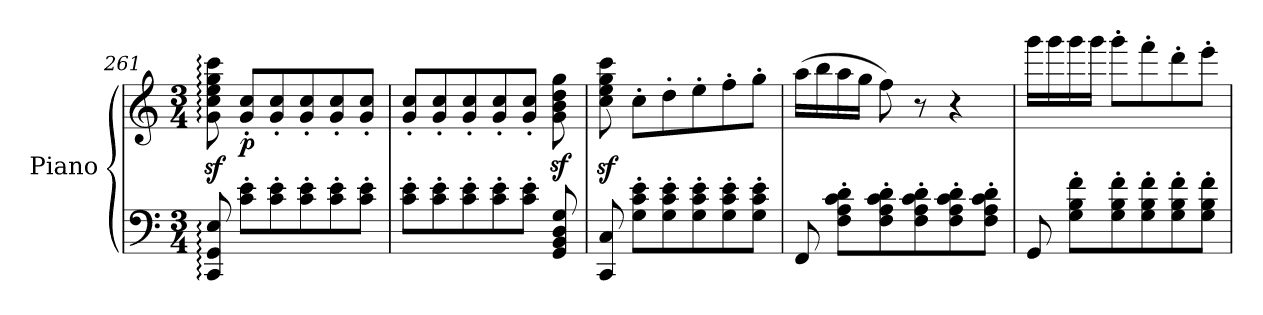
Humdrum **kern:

**kern	**kern	**dynam
*part1	*part1	*part1
*staff2	*staff1	*staff1/2
*I"Piano	*	*
*I'Pno.	*	*
*clefF4	*clefG2	*
*k[]	*k[]	*
*M3/4	*M3/4	*
=261	=261	=261
8CC/: 8GG/: 8E/:	8g\z<: 8cc\z<: 8ee\z<: 8gg\z<: 8ccc\z<:	.
!	!	!LO:DY:b
8c\' 8e\'L	8g/' 8cc/'L	p
8c\' 8e\'	8g/' 8cc/'	.
8c\' 8e\'	8g/' 8cc/'	.
8c\' 8e\'	8g/' 8cc/'	.
8c\' 8e\'J	8g/' 8cc/'J	.
=262	=262	=262
8c\' 8e\'L	8g/' 8cc/'L	.
8c\' 8e\'	8g/' 8cc/'	.
8c\' 8e\'	8g/' 8cc/'	.
8c\' 8e\'	8g/' 8cc/'	.
8c\' 8e\'J	8g/' 8cc/'J	.
8GG/ 8BB/ 8D/ 8G/	8g\z< 8b\z< 8dd\z< 8gg\z<	.
=263	=263	=263
8CC/ 8C/	8cc\z< 8ee\z< 8gg\z< 8ccc\z<	.
!	!	!LO:DY:a=2
!	!	!LO:DY:n=1:b
8G\' 8c\' 8e\'L	8cc'\L	p mp
8G\' 8c\' 8e\'	8dd'\	.
8G\' 8c\' 8e\'	8ee'\	.
8G\' 8c\' 8e\'	8ff'\	.
8G\' 8c\' 8e\'J	8gg'\J	.
=264	=264	=264
8FF/	(>16aa\LL	.
.	16bb\	.
8F\' 8A\' 8c\' 8d\'L	16aa\	.
.	16gg\JJ	.
8F\' 8A\' 8c\' 8d\'	8ff\)	.
8F\' 8A\' 8c\' 8d\'	8r	.
8F\' 8A\' 8c\' 8d\'	4r	.
8F\' 8A\' 8c\' 8d\'J	.	.
=265	=265	=265
8GG/	16ggg\LL	.
.	16ggg\	.
8G\' 8B\' 8f\'L	16ggg\	.
.	16ggg\JJ	.
8G\' 8B\' 8f\'	8ggg'\L	.
8G\' 8B\' 8f\'	8fff'\	.
8G\' 8B\' 8f\'	8ddd'\	.
8G\' 8B\' 8f\'J	8eee'\J	.
=	=	=
*-	*-	*-
